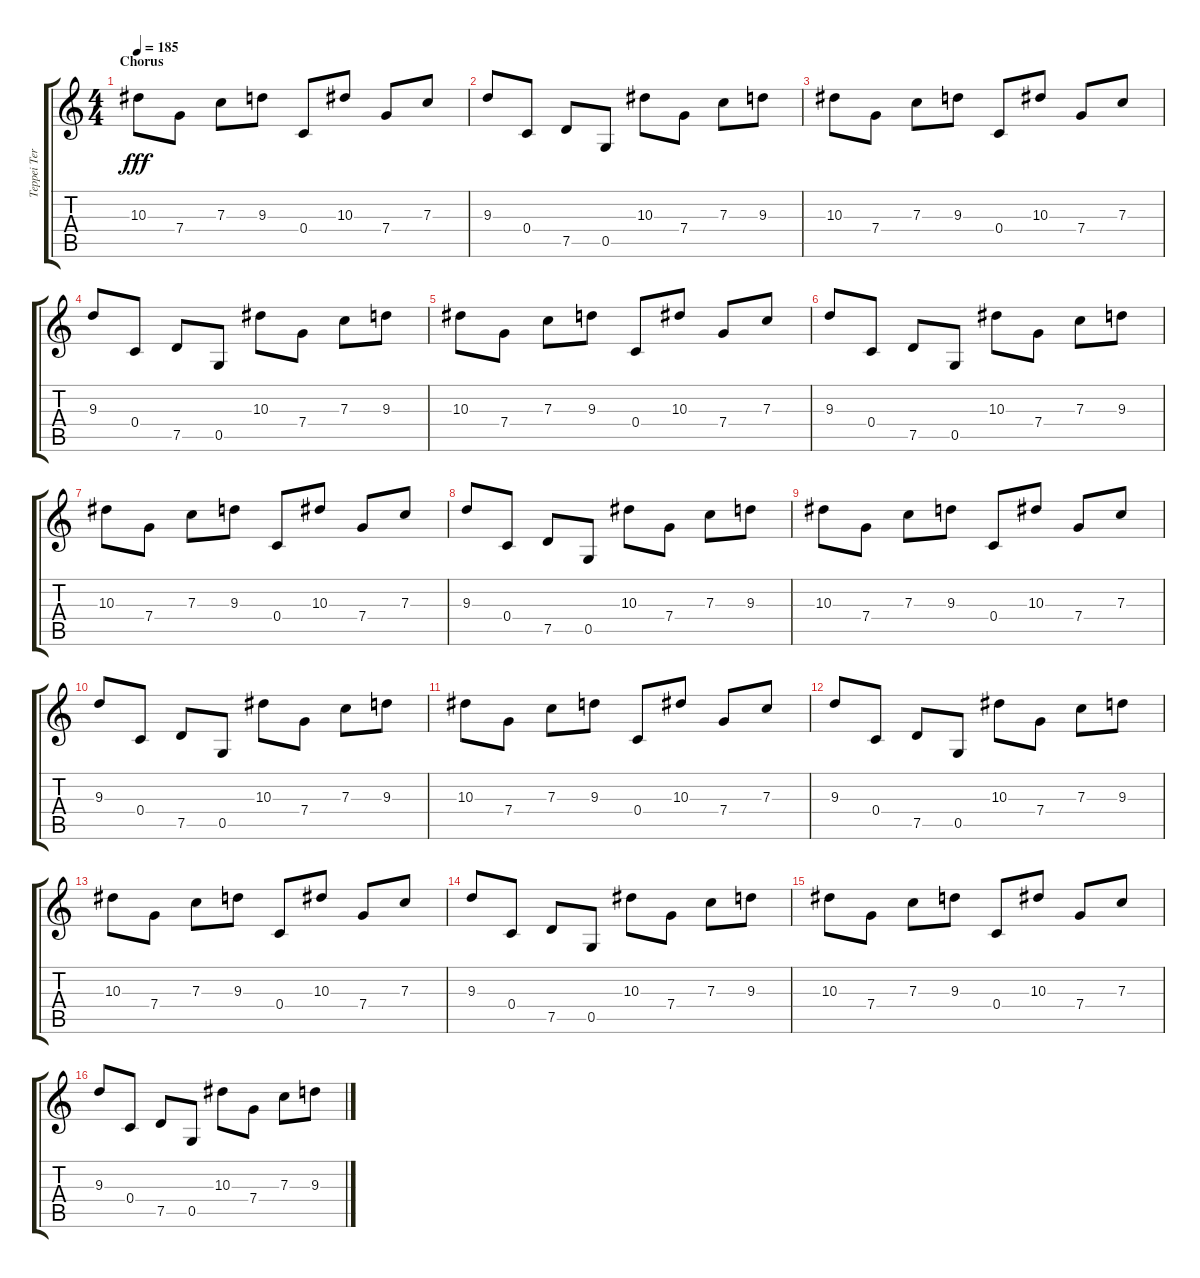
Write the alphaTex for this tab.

\track ("Teppei Teranishi (Guitar)" "Teppei Ter") {instrument overdrivenguitar}
\staff {score tabs}
\tuning (D4 A3 F3 C3 G2 C2) {hide}
\ts (4 4)
\section ("" "Chorus")
\tempo 185
\clef g2
\ks c
10.3.8{dy fff balance 8} 7.4.8 7.3.8 9.3.8 0.4.8 10.3.8 7.4.8 7.3.8 |
9.3.8 0.4.8 7.5.8 0.5.8 10.3.8 7.4.8 7.3.8 9.3.8 |
10.3.8 7.4.8 7.3.8 9.3.8 0.4.8 10.3.8 7.4.8 7.3.8 |
9.3.8 0.4.8 7.5.8 0.5.8 10.3.8 7.4.8 7.3.8 9.3.8 |
10.3.8 7.4.8 7.3.8 9.3.8 0.4.8 10.3.8 7.4.8 7.3.8 |
9.3.8 0.4.8 7.5.8 0.5.8 10.3.8 7.4.8 7.3.8 9.3.8 |
10.3.8 7.4.8 7.3.8 9.3.8 0.4.8 10.3.8 7.4.8 7.3.8 |
9.3.8 0.4.8 7.5.8 0.5.8 10.3.8 7.4.8 7.3.8 9.3.8 |
10.3.8 7.4.8 7.3.8 9.3.8 0.4.8 10.3.8 7.4.8 7.3.8 |
9.3.8 0.4.8 7.5.8 0.5.8 10.3.8 7.4.8 7.3.8 9.3.8 |
10.3.8 7.4.8 7.3.8 9.3.8 0.4.8 10.3.8 7.4.8 7.3.8 |
9.3.8 0.4.8 7.5.8 0.5.8 10.3.8 7.4.8 7.3.8 9.3.8 |
10.3.8 7.4.8 7.3.8 9.3.8 0.4.8 10.3.8 7.4.8 7.3.8 |
9.3.8 0.4.8 7.5.8 0.5.8 10.3.8 7.4.8 7.3.8 9.3.8 |
10.3.8 7.4.8 7.3.8 9.3.8 0.4.8 10.3.8 7.4.8 7.3.8 |
9.3.8 0.4.8 7.5.8 0.5.8 10.3.8 7.4.8 7.3.8 9.3.8
